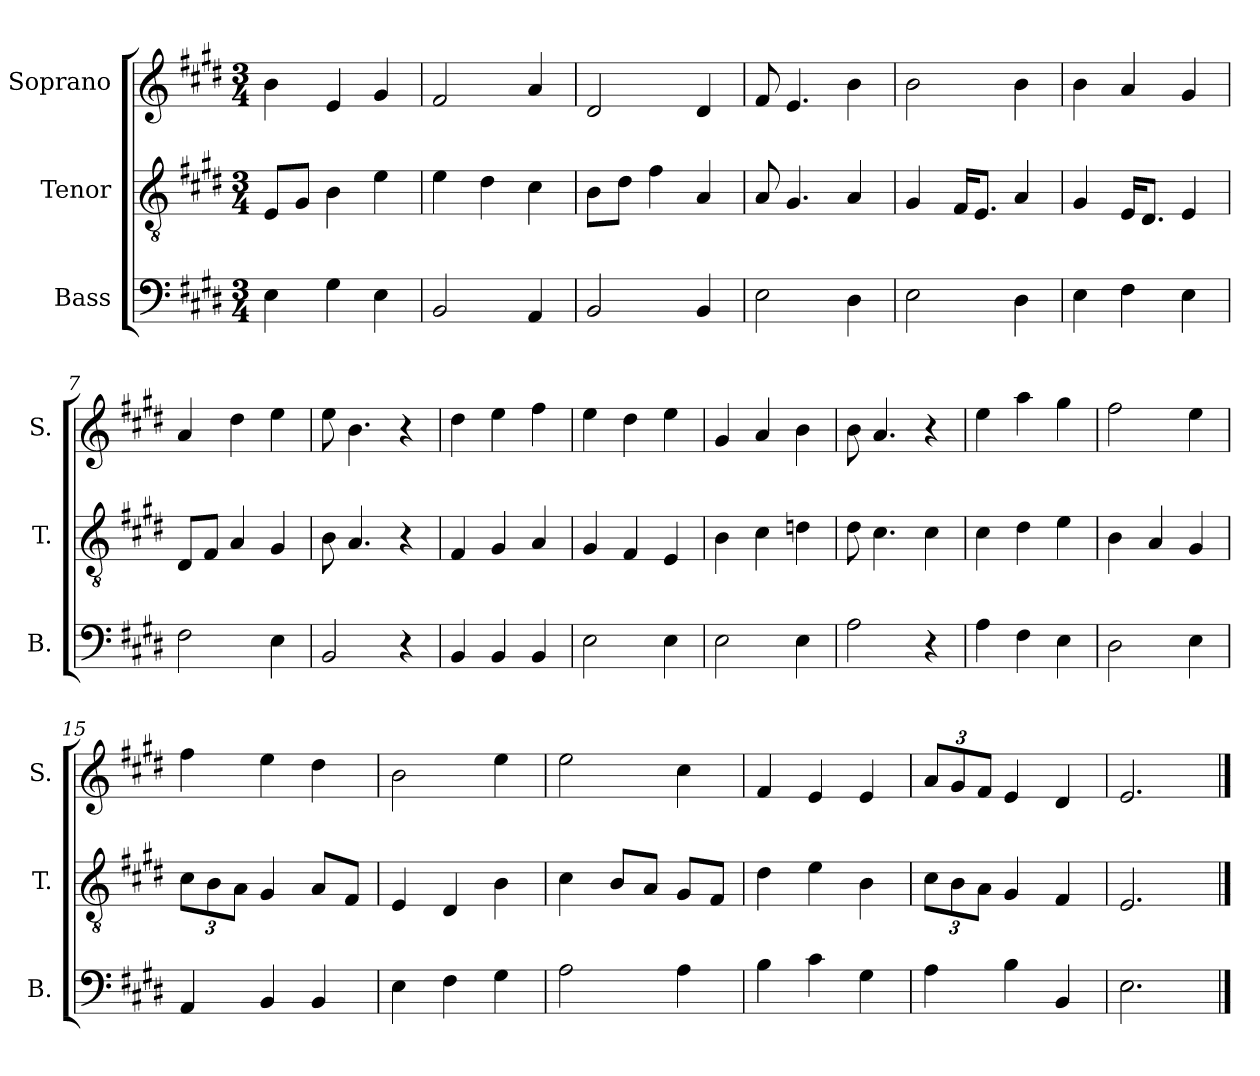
**kern	**kern	**kern
*part3	*part2	*part1
*staff3	*staff2	*staff1
*I"Bass	*I"Tenor	*I"Soprano
*I'B.	*I'T.	*I'S.
*clefF4	*clefGv2	*clefG2
*k[f#c#g#d#]	*k[f#c#g#d#]	*k[f#c#g#d#]
*E:	*E:	*E:
*M3/4	*M3/4	*M3/4
=1	=1	=1
4E\	8E/L	4b\
.	8G#/J	.
4G#\	4B\	4e/
4E\	4e\	4g#/
=2	=2	=2
2BB/	4e\	2f#/
.	4d#\	.
4AA/	4c#\	4a/
=3	=3	=3
2BB/	8B\L	2d#/
.	8d#\J	.
.	4f#\	.
4BB/	4A/	4d#/
=4	=4	=4
2E\	8A/	8f#/
.	4.G#/	4.e/
4D#\	4A/	4b\
=5	=5	=5
2E\	4G#/	2b\
.	16F#/KL	.
.	8.E/J	.
4D#\	4A/	4b\
=6	=6	=6
4E\	4G#/	4b\
4F#\	16E/KL	4a/
.	8.D#/J	.
4E\	4E/	4g#/
=7	=7	=7
2F#\	8D#/L	4a/
.	8F#/J	.
.	4A/	4dd#\
4E\	4G#/	4ee\
=8	=8	=8
2BB/	8B\	8ee\
.	4.A/	4.b\
4r	4r	4r
!!LO:LB:g=z
=9	=9	=9
4BB/	4F#/	4dd#\
4BB/	4G#/	4ee\
4BB/	4A/	4ff#\
=10	=10	=10
2E\	4G#/	4ee\
.	4F#/	4dd#\
4E\	4E/	4ee\
=11	=11	=11
2E\	4B\	4g#/
.	4c#\	4a/
4E\	4dn\	4b\
=12	=12	=12
2A\	8d#\	8b\
.	4.c#\	4.a/
4r	4c#\	4r
=13	=13	=13
4A\	4c#\	4ee\
4F#\	4d#\	4aa\
4E\	4e\	4gg#\
=14	=14	=14
2D#\	4B\	2ff#\
.	4A/	.
4E\	4G#/	4ee\
=15	=15	=15
*	*Xbrackettup	*
4AA/	12c#\L	4ff#\
.	12B\	.
.	12A\J	.
4BB/	4G#/	4ee\
4BB/	8A/L	4dd#\
.	8F#/J	.
=16	=16	=16
4E\	4E/	2b\
4F#\	4D#/	.
4G#\	4B\	4ee\
=17	=17	=17
2A\	4c#\	2ee\
.	8B/L	.
.	8A/J	.
4A\	8G#/L	4cc#\
.	8F#/J	.
!!LO:LB:g=z
=18	=18	=18
4B\	4d#\	4f#/
4c#\	4e\	4e/
4G#\	4B\	4e/
=19	=19	=19
*	*	*Xbrackettup
4A\	12c#\L	12a/L
.	12B\	12g#/
.	12A\J	12f#/J
4B\	4G#/	4e/
4BB/	4F#/	4d#/
=20	=20	=20
2.E\	2.E/	2.e/
==	==	==
*-	*-	*-
